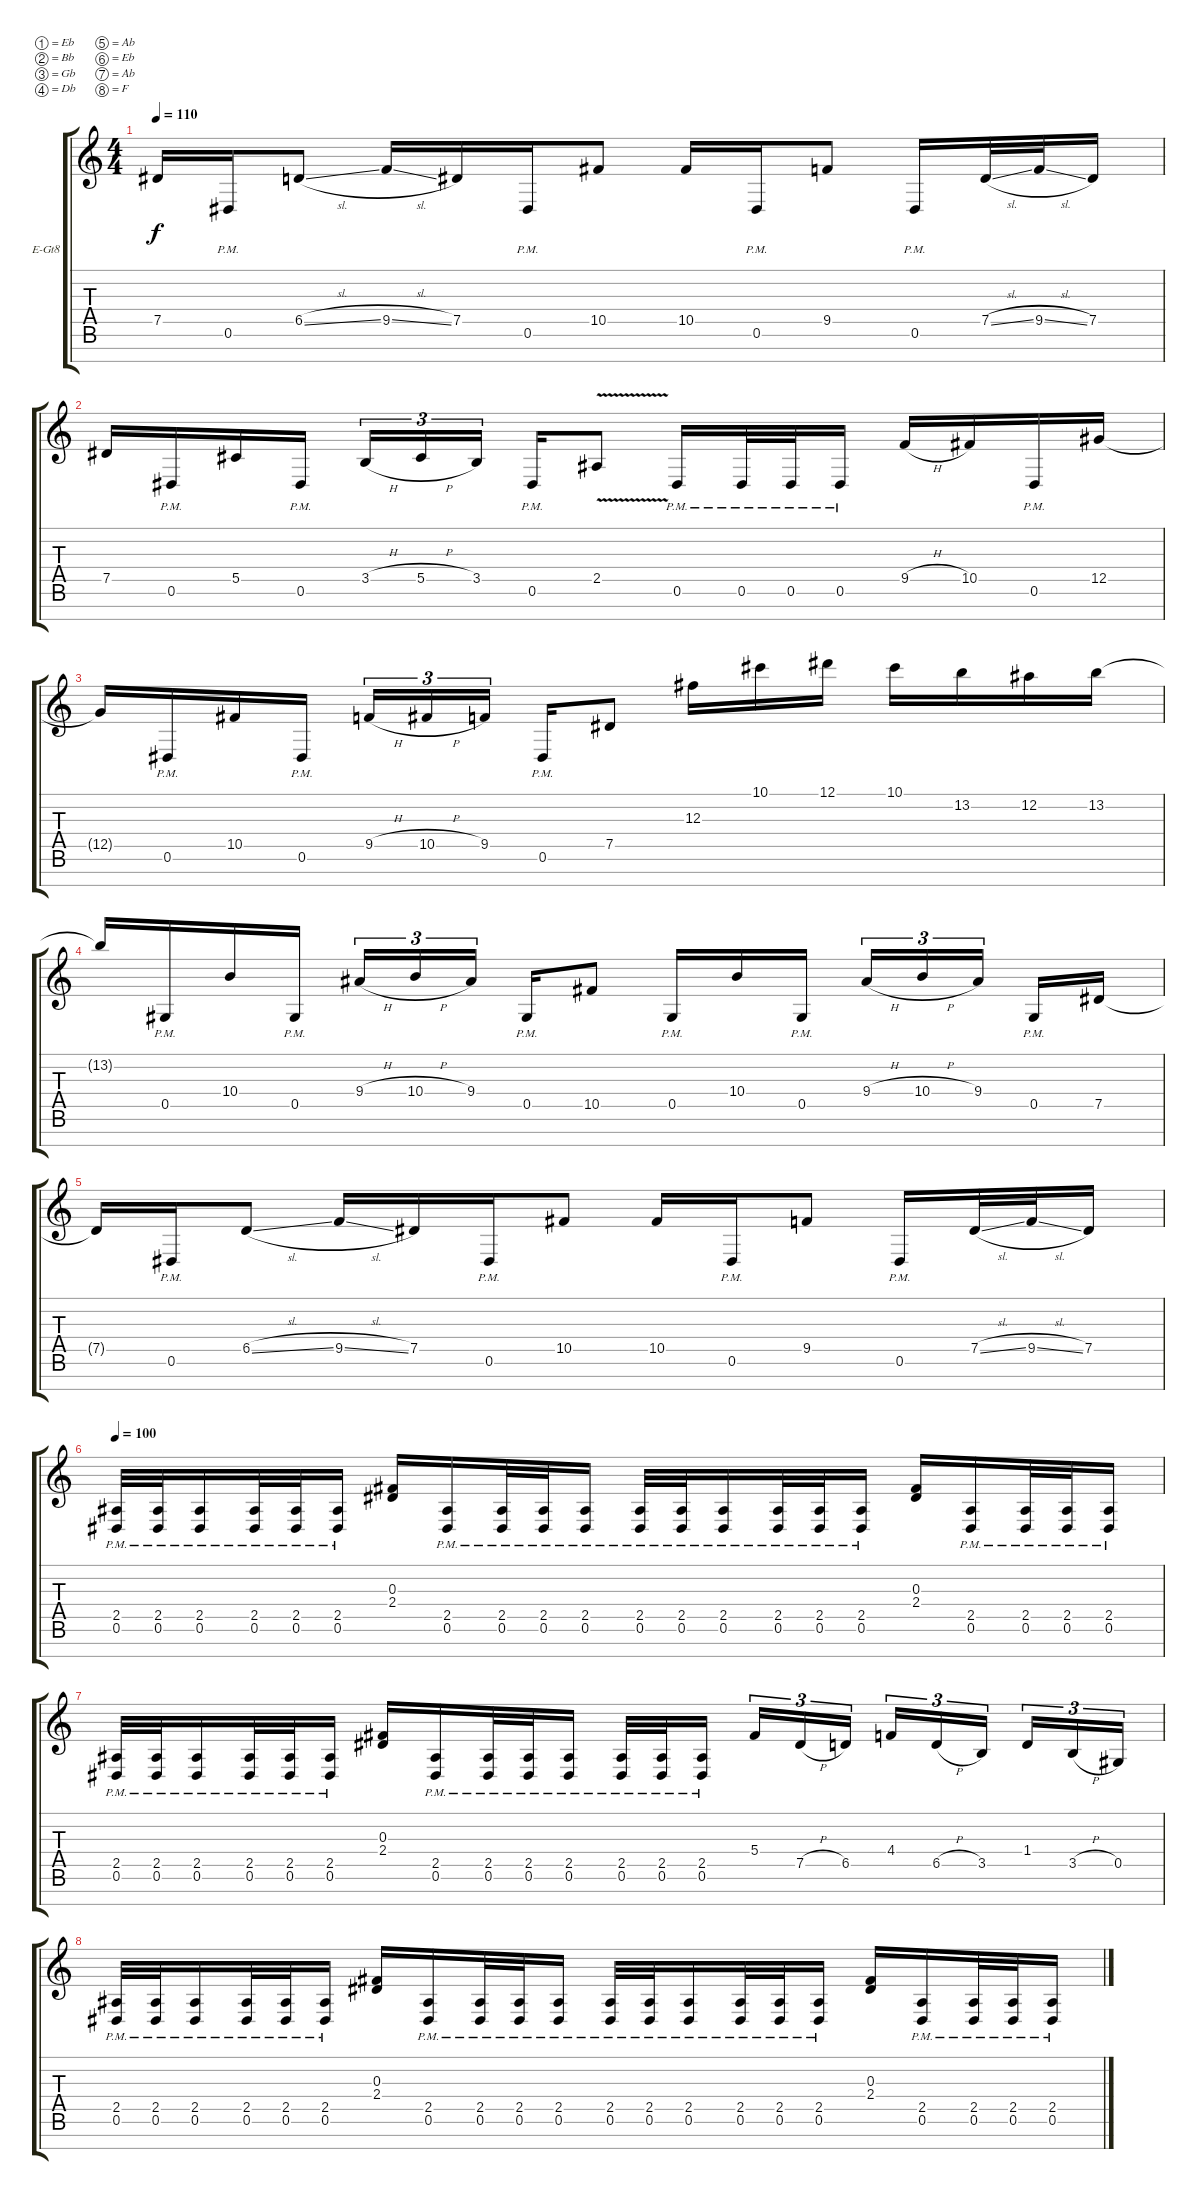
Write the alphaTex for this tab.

\defaultSystemsLayout 4
\bracketExtendMode groupsimilarinstruments
\firstSystemTrackNameOrientation horizontal
\otherSystemsTrackNameOrientation horizontal
\track ("Electric Guitar" "E-Gt8") {instrument distortionguitar}
\staff {score tabs}
\tuning (Eb4 Bb3 Gb3 Db3 Ab2 Eb2 Ab1 F1)
\ts (4 4)
\tempo 110
\clef g2
\ks c
7.5{t}.16{dy f} 0.6{pm}.16 6.5{sl}.8 9.5{sl}.16 7.5.16 0.6{pm}.16 10.5.8 10.5.16 0.6{pm}.16 9.5.8 0.6{pm}.16 7.5{sl}.32 9.5{sl}.32 7.5.16 |
7.5.16 0.6{pm}.16 5.5.16 0.6{pm}.16 3.5{h}.16{tu (3 2)} 5.5{h}.16{tu (3 2)} 3.5.16{tu (3 2)} 0.6{pm}.16 2.5{v}.8 0.6{pm}.16 0.6{pm}.32 0.6{pm}.32 0.6{pm}.16 9.5{h}.16 10.5.16 0.6{pm}.16 12.5.16 |
12.5{t}.16 0.6{pm}.16 10.5.16 0.6{pm}.16 9.5{h}.16{tu (3 2)} 10.5{h}.16{tu (3 2)} 9.5.16{tu (3 2)} 0.6{pm}.16 7.5.8 12.3.16 10.1.16 12.1.16 10.1.16 13.2.16 12.2.16 13.2.16 |
13.2{t}.16 0.5{pm}.16 10.4.16 0.5{pm}.16 9.4{h}.16{tu (3 2)} 10.4{h}.16{tu (3 2)} 9.4.16{tu (3 2)} 0.5{pm}.16 10.5.8 0.5{pm}.16 10.4.16 0.5{pm}.16 9.4{h}.16{tu (3 2)} 10.4{h}.16{tu (3 2)} 9.4.16{tu (3 2)} 0.5{pm}.16 7.5.16 |
7.5{t}.16 0.6{pm}.16 6.5{sl}.8 9.5{sl}.16 7.5.16 0.6{pm}.16 10.5.8 10.5.16 0.6{pm}.16 9.5.8 0.6{pm}.16 7.5{sl}.32 9.5{sl}.32 7.5.16 |
\tempo 100
(0.6{pm} 2.5).32 (0.6{pm} 2.5).32 (0.6{pm} 2.5).16 (0.6{pm} 2.5).32 (0.6{pm} 2.5).32 (0.6{pm} 2.5).16 (0.3 2.4).16 (0.6{pm} 2.5).16 (0.6{pm} 2.5).32 (0.6{pm} 2.5).32 (0.6{pm} 2.5).16 (0.6{pm} 2.5).32 (0.6{pm} 2.5).32 (0.6{pm} 2.5).16 (0.6{pm} 2.5).32 (0.6{pm} 2.5).32 (0.6{pm} 2.5).16 (0.3 2.4).16 (0.6{pm} 2.5).16 (0.6{pm} 2.5).32 (0.6{pm} 2.5).32 (0.6{pm} 2.5).16 |
(0.6{pm} 2.5).32 (0.6{pm} 2.5).32 (0.6{pm} 2.5).16 (0.6{pm} 2.5).32 (0.6{pm} 2.5).32 (0.6{pm} 2.5).16 (0.3 2.4).16 (0.6{pm} 2.5).16 (0.6{pm} 2.5).32 (0.6{pm} 2.5).32 (0.6{pm} 2.5).16 (0.6{pm} 2.5).32 (0.6{pm} 2.5).32 (0.6{pm} 2.5).16 5.4.16{tu (3 2)} 7.5{h}.16{tu (3 2)} 6.5.16{tu (3 2)} 4.4.16{tu (3 2)} 6.5{h}.16{tu (3 2)} 3.5.16{tu (3 2)} 1.4.16{tu (3 2)} 3.5{h}.16{tu (3 2)} 0.5.16{tu (3 2)} |
(0.6{pm} 2.5).32 (0.6{pm} 2.5).32 (0.6{pm} 2.5).16 (0.6{pm} 2.5).32 (0.6{pm} 2.5).32 (0.6{pm} 2.5).16 (0.3 2.4).16 (0.6{pm} 2.5).16 (0.6{pm} 2.5).32 (0.6{pm} 2.5).32 (0.6{pm} 2.5).16 (0.6{pm} 2.5).32 (0.6{pm} 2.5).32 (0.6{pm} 2.5).16 (0.6{pm} 2.5).32 (0.6{pm} 2.5).32 (0.6{pm} 2.5).16 (0.3 2.4).16 (0.6{pm} 2.5).16 (0.6{pm} 2.5).32 (0.6{pm} 2.5).32 (0.6{pm} 2.5).16
